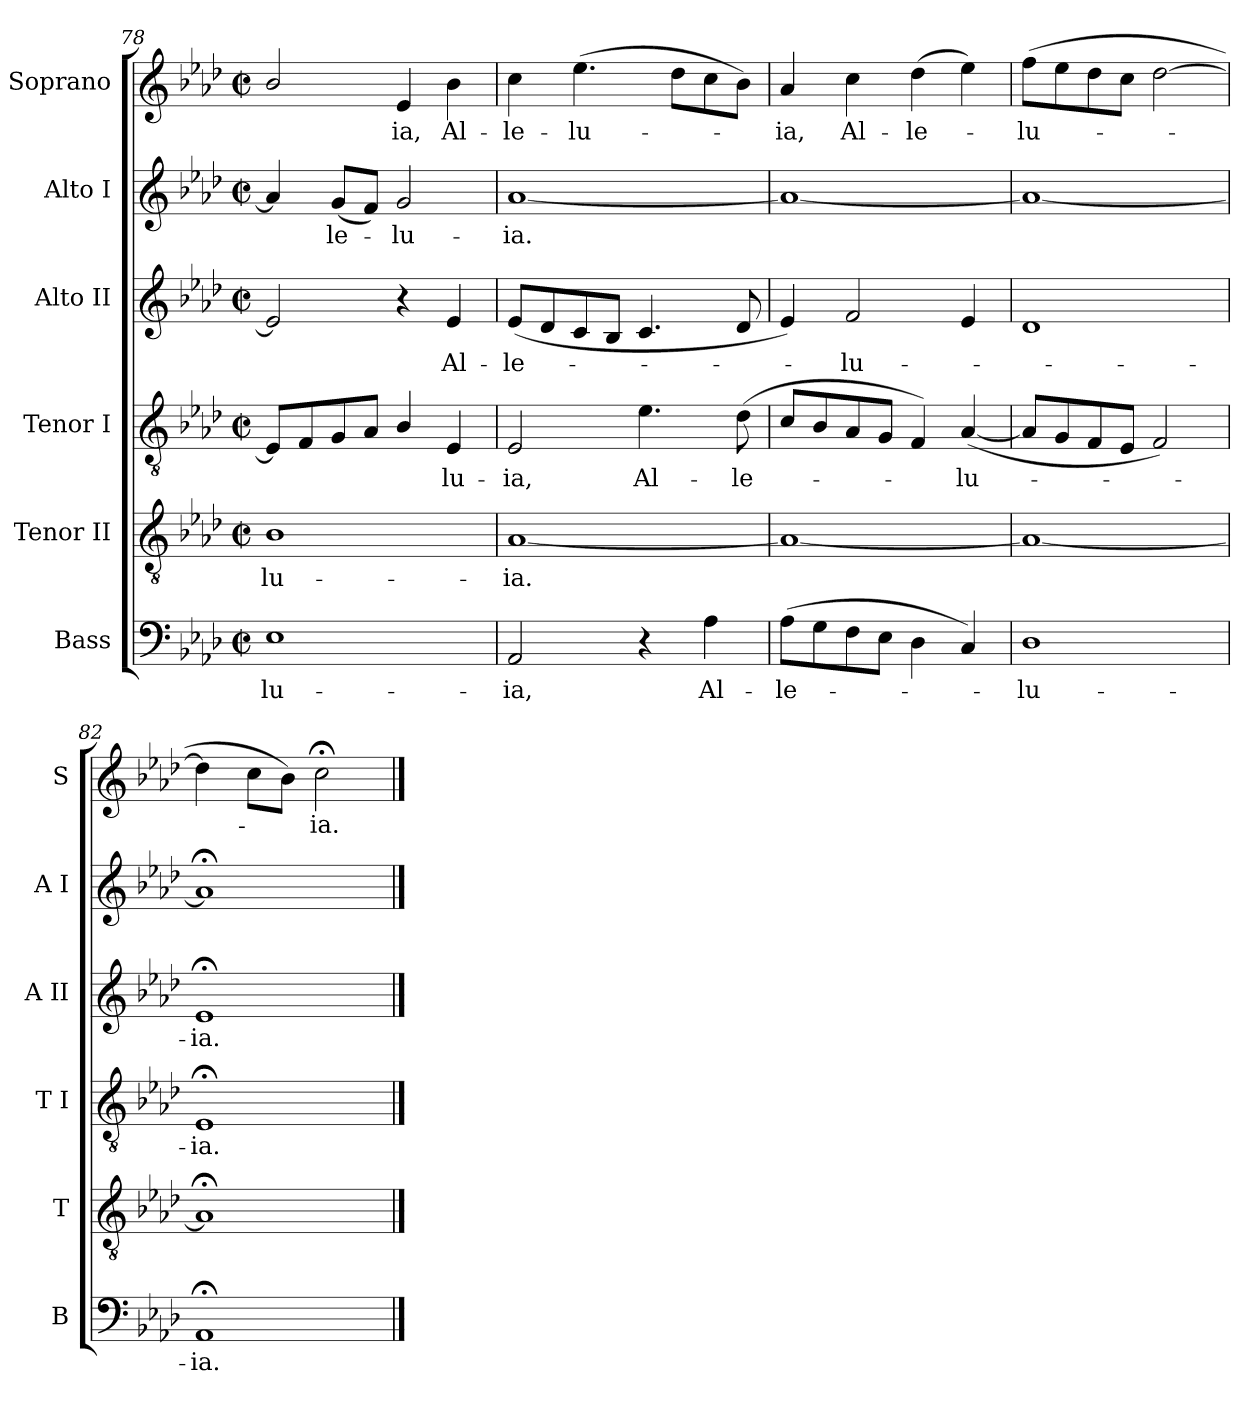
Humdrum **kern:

**kern	**text	**kern	**text	**kern	**text	**kern	**text	**kern	**text	**kern	**text
*part6	*part6	*part5	*part5	*part4	*part4	*part3	*part3	*part2	*part2	*part1	*part1
*staff6	*staff6	*staff5	*staff5	*staff4	*staff4	*staff3	*staff3	*staff2	*staff2	*staff1	*staff1
*I"Bass	*	*I"Tenor II	*	*I"Tenor I	*	*I"Alto II	*	*I"Alto I	*	*I"Soprano	*
*I'B	*	*I'T	*	*I'T I	*	*I'A II	*	*I'A I	*	*I'S	*
*clefF4	*	*clefGv2	*	*clefGv2	*	*clefG2	*	*clefG2	*	*clefG2	*
*k[b-e-a-d-]	*	*k[b-e-a-d-]	*	*k[b-e-a-d-]	*	*k[b-e-a-d-]	*	*k[b-e-a-d-]	*	*k[b-e-a-d-]	*
*A-:	*	*A-:	*	*A-:	*	*A-:	*	*A-:	*	*A-:	*
*M2/2	*	*M2/2	*	*M2/2	*	*M2/2	*	*M2/2	*	*M2/2	*
*met(c|)	*	*met(c|)	*	*met(c|)	*	*met(c|)	*	*met(c|)	*	*met(c|)	*
=78	=78	=78	=78	=78	=78	=78	=78	=78	=78	=78	=78
!	!LO:LY:b	!	!LO:LY:b	!	!	!	!	!	!	!	!
1E-	-lu-	1B-	lu-	8E-L]	.	2e-]	.	4a-]	.	2b-/	.
.	.	.	.	8F	.	.	.	.	.	.	.
!	!	!	!	!	!	!	!	!	!LO:LY:b	!	!
.	.	.	.	8G	.	.	.	(<8gL	le-	.	.
.	.	.	.	8A-J	.	.	.	8fJ)	.	.	.
!	!	!	!	!	!	!	!	!	!LO:LY:b	!	!LO:LY:b
.	.	.	.	4B-/	.	4r	.	2g	lu-	4e-	ia,
!	!	!	!	!	!LO:LY:b	!	!LO:LY:b	!	!	!	!LO:LY:b
.	.	.	.	4E-	lu-	4e-	Al-	.	.	4b-	Al-
=79	=79	=79	=79	=79	=79	=79	=79	=79	=79	=79	=79
!	!LO:LY:b	!	!LO:LY:b	!	!LO:LY:b	!	!LO:LY:b	!	!LO:LY:b	!	!LO:LY:b
2AA-	-ia,	[1A-	-ia.	2E-	-ia,	(<8e-L	-le-	[1a-	-ia.	4cc	-le-
.	.	.	.	.	.	8d-	.	.	.	.	.
!	!	!	!	!	!	!	!	!	!	!	!LO:LY:b
.	.	.	.	.	.	8c	.	.	.	(>4.ee-	-lu-
.	.	.	.	.	.	8B-J	.	.	.	.	.
!	!	!	!	!	!LO:LY:b	!	!	!	!	!	!
4r	.	.	.	4.e-	Al-	4.c	.	.	.	.	.
.	.	.	.	.	.	.	.	.	.	8dd-L	.
!	!LO:LY:b	!	!	!	!	!	!	!	!	!	!
4A-	Al-	.	.	.	.	.	.	.	.	8cc	.
!	!	!	!	!	!LO:LY:b	!	!	!	!	!	!
.	.	.	.	(<8d-	-le-	8d-	.	.	.	8b-J)	.
=80	=80	=80	=80	=80	=80	=80	=80	=80	=80	=80	=80
!	!LO:LY:b	!	!	!	!	!	!	!	!	!	!LO:LY:b
(>8A-L	-le-	1A-_	.	8cL	.	4e-)	.	1a-_	.	4a-	ia,
8G	.	.	.	8B-	.	.	.	.	.	.	.
!	!	!	!	!	!	!	!LO:LY:b	!	!	!	!LO:LY:b
8F	.	.	.	8A-	.	2f	lu-	.	.	4cc	Al-
8E-J	.	.	.	8GJ	.	.	.	.	.	.	.
!	!	!	!	!	!	!	!	!	!	!	!LO:LY:b
4D-	.	.	.	4F)	.	.	.	.	.	(>4dd-	-le-
!	!	!	!	!	!LO:LY:b	!	!	!	!	!	!
4C)	.	.	.	(<[4A-	lu-	4e-	.	.	.	4ee-)	.
=81	=81	=81	=81	=81	=81	=81	=81	=81	=81	=81	=81
!	!LO:LY:b	!	!	!	!	!	!	!	!	!	!LO:LY:b
1D-	lu-	1A-_	.	8A-L]	.	1d-	.	1a-_	.	(>8ffL	lu-
.	.	.	.	8G	.	.	.	.	.	8ee-	.
.	.	.	.	8F	.	.	.	.	.	8dd-	.
.	.	.	.	8E-J	.	.	.	.	.	8ccJ	.
.	.	.	.	2F)	.	.	.	.	.	[2dd-	.
=82	=82	=82	=82	=82	=82	=82	=82	=82	=82	=82	=82
!	!LO:LY:b	!	!	!	!LO:LY:b	!	!LO:LY:b	!	!	!	!
1AA-;<	-ia.	1A-;<]	.	1E-;<	ia.	1e-;<	ia.	1a-;<]	.	4dd-]	.
.	.	.	.	.	.	.	.	.	.	8ccL	.
.	.	.	.	.	.	.	.	.	.	8b-J)	.
!	!	!	!	!	!	!	!	!	!	!	!LO:LY:b
.	.	.	.	.	.	.	.	.	.	2cc;<	ia.
==	==	==	==	==	==	==	==	==	==	==	==
*-	*-	*-	*-	*-	*-	*-	*-	*-	*-	*-	*-
